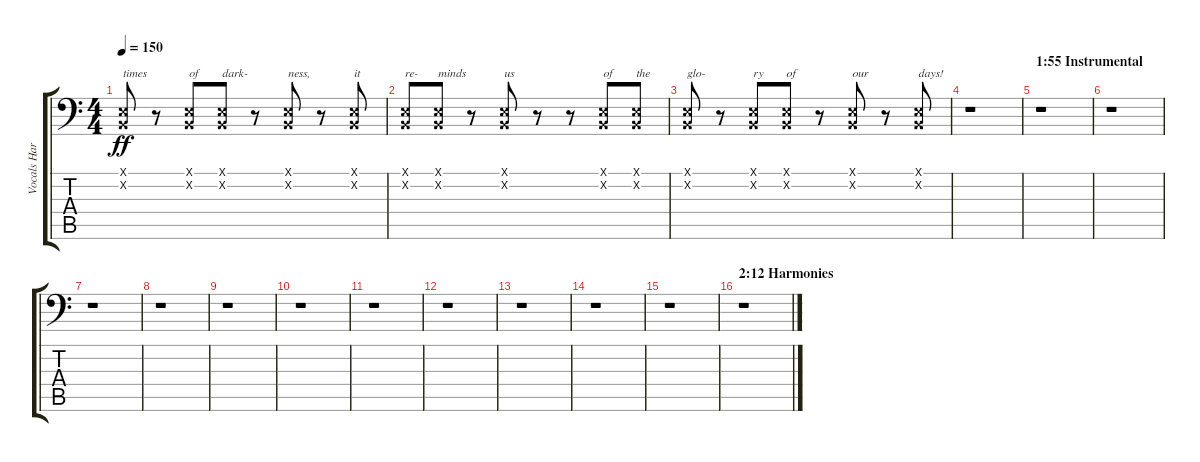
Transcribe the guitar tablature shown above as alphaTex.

\track ("Vocals Harsh" "Vocals Har") {instrument timpani}
\staff {score tabs}
\tuning (E3 B2 G2 D2 A1 E1) {hide}
\ts (4 4)
\tempo 150
\clef f4
\ks c
(0.1{x} 0.2{x}).8{txt "times" dy ff} r.8 (0.1{x} 0.2{x}).8{txt "of"} (0.1{x} 0.2{x}).8{txt "dark-"} r.8 (0.1{x} 0.2{x}).8{txt "ness,"} r.8 (0.1{x} 0.2{x}).8{txt "it"} |
(0.1{x} 0.2{x}).8{txt "re-"} (0.1{x} 0.2{x}).8{txt "minds"} r.8 (0.1{x} 0.2{x}).8{txt "us"} r.8 r.8 (0.1{x} 0.2{x}).8{txt "of"} (0.1{x} 0.2{x}).8{txt "the"} |
(0.1{x} 0.2{x}).8{txt "glo-"} r.8 (0.1{x} 0.2{x}).8{txt "ry"} (0.1{x} 0.2{x}).8{txt "of"} r.8 (0.1{x} 0.2{x}).8{txt "our"} r.8 (0.1{x} 0.2{x}).8{txt "days!"} |
r.1 |
\section ("" "1:55 Instrumental")
r.1 |
r.1 |
r.1 |
r.1 |
r.1 |
r.1 |
r.1 |
r.1 |
r.1 |
r.1 |
r.1 |
\section ("" "2:12 Harmonies")
r.1
